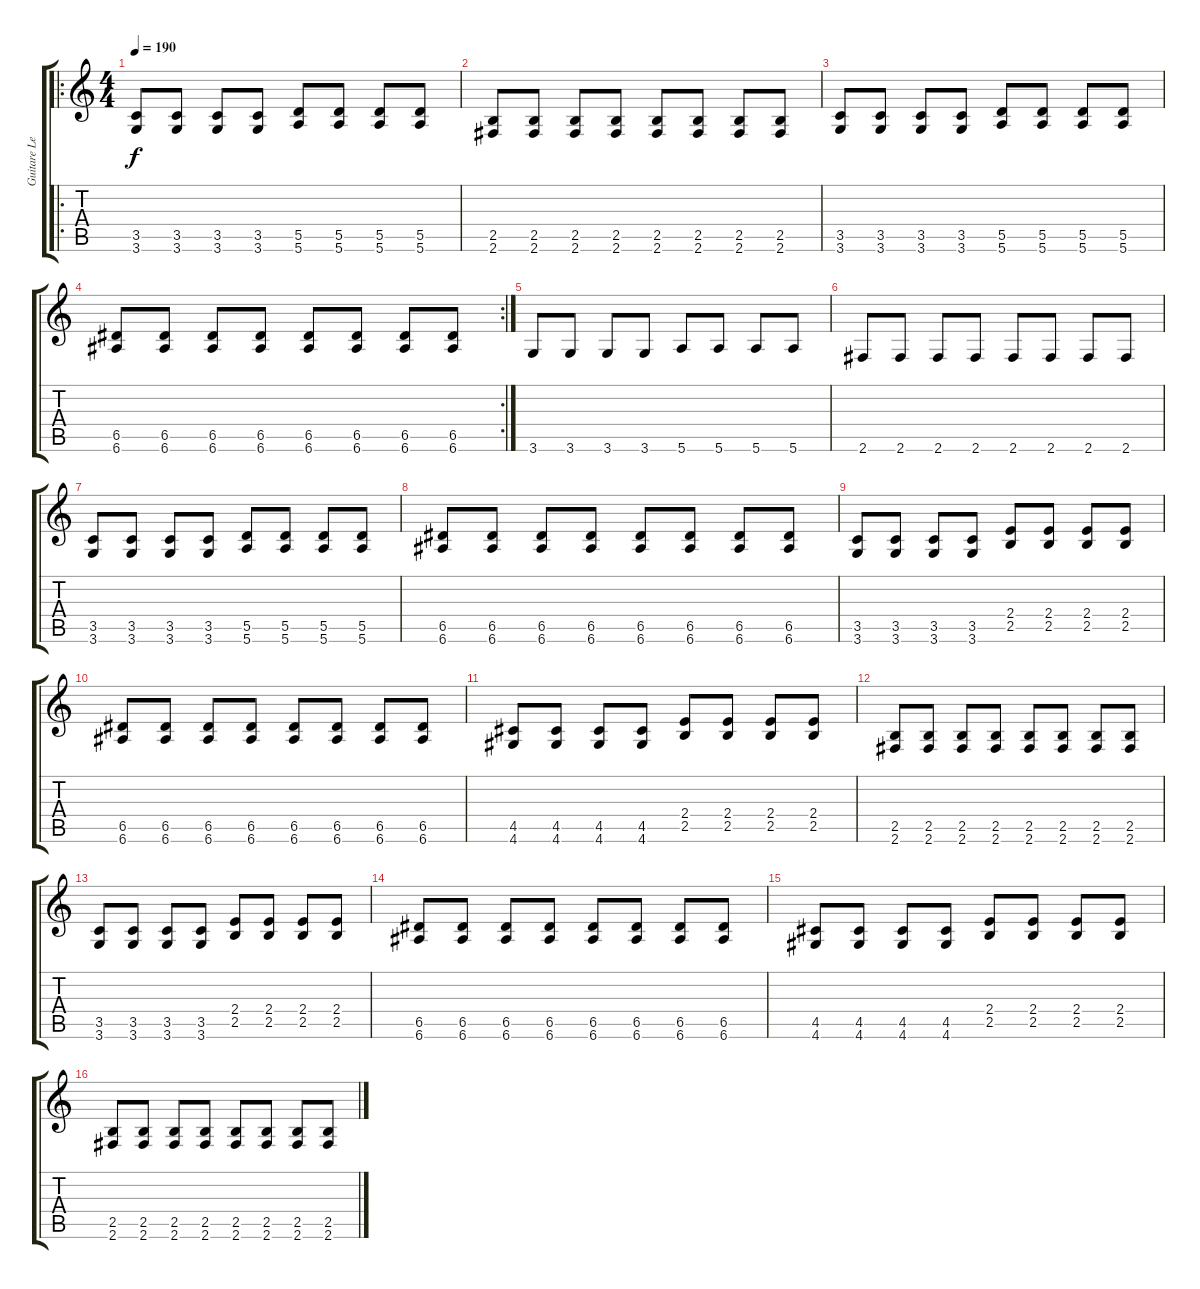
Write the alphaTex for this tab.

\track ("Guitare Lead" "Guitare Le") {instrument distortionguitar}
\staff {score tabs}
\tuning (E4 B3 G3 D3 A2 E2) {hide}
\ro
\ts (4 4)
\tempo 190
\clef g2
\ks c
(3.5 3.6).8{dy f instrument distortionguitar} (3.5 3.6).8 (3.5 3.6).8 (3.5 3.6).8 (5.5 5.6).8 (5.5 5.6).8 (5.5 5.6).8 (5.5 5.6).8 |
(2.5 2.6).8 (2.5 2.6).8 (2.5 2.6).8 (2.5 2.6).8 (2.5 2.6).8 (2.5 2.6).8 (2.5 2.6).8 (2.5 2.6).8 |
(3.5 3.6).8 (3.5 3.6).8 (3.5 3.6).8 (3.5 3.6).8 (5.5 5.6).8 (5.5 5.6).8 (5.5 5.6).8 (5.5 5.6).8 |
\rc 2
(6.5 6.6).8 (6.5 6.6).8 (6.5 6.6).8 (6.5 6.6).8 (6.5 6.6).8 (6.5 6.6).8 (6.5 6.6).8 (6.5 6.6).8 |
3.6.8 3.6.8 3.6.8 3.6.8 5.6.8 5.6.8 5.6.8 5.6.8 |
2.6.8 2.6.8 2.6.8 2.6.8 2.6.8 2.6.8 2.6.8 2.6.8 |
(3.5 3.6).8 (3.5 3.6).8 (3.5 3.6).8 (3.5 3.6).8 (5.5 5.6).8 (5.5 5.6).8 (5.5 5.6).8 (5.5 5.6).8 |
(6.5 6.6).8 (6.5 6.6).8 (6.5 6.6).8 (6.5 6.6).8 (6.5 6.6).8 (6.5 6.6).8 (6.5 6.6).8 (6.5 6.6).8 |
(3.5 3.6).8 (3.5 3.6).8 (3.5 3.6).8 (3.5 3.6).8 (2.4 2.5).8 (2.4 2.5).8 (2.4 2.5).8 (2.4 2.5).8 |
(6.5 6.6).8 (6.5 6.6).8 (6.5 6.6).8 (6.5 6.6).8 (6.5 6.6).8 (6.5 6.6).8 (6.5 6.6).8 (6.5 6.6).8 |
(4.5 4.6).8 (4.5 4.6).8 (4.5 4.6).8 (4.5 4.6).8 (2.4 2.5).8 (2.4 2.5).8 (2.4 2.5).8 (2.4 2.5).8 |
(2.5 2.6).8 (2.5 2.6).8 (2.5 2.6).8 (2.5 2.6).8 (2.5 2.6).8 (2.5 2.6).8 (2.5 2.6).8 (2.5 2.6).8 |
(3.5 3.6).8 (3.5 3.6).8 (3.5 3.6).8 (3.5 3.6).8 (2.4 2.5).8 (2.4 2.5).8 (2.4 2.5).8 (2.4 2.5).8 |
(6.5 6.6).8 (6.5 6.6).8 (6.5 6.6).8 (6.5 6.6).8 (6.5 6.6).8 (6.5 6.6).8 (6.5 6.6).8 (6.5 6.6).8 |
(4.5 4.6).8 (4.5 4.6).8 (4.5 4.6).8 (4.5 4.6).8 (2.4 2.5).8 (2.4 2.5).8 (2.4 2.5).8 (2.4 2.5).8 |
(2.5 2.6).8 (2.5 2.6).8 (2.5 2.6).8 (2.5 2.6).8 (2.5 2.6).8 (2.5 2.6).8 (2.5 2.6).8 (2.5 2.6).8
